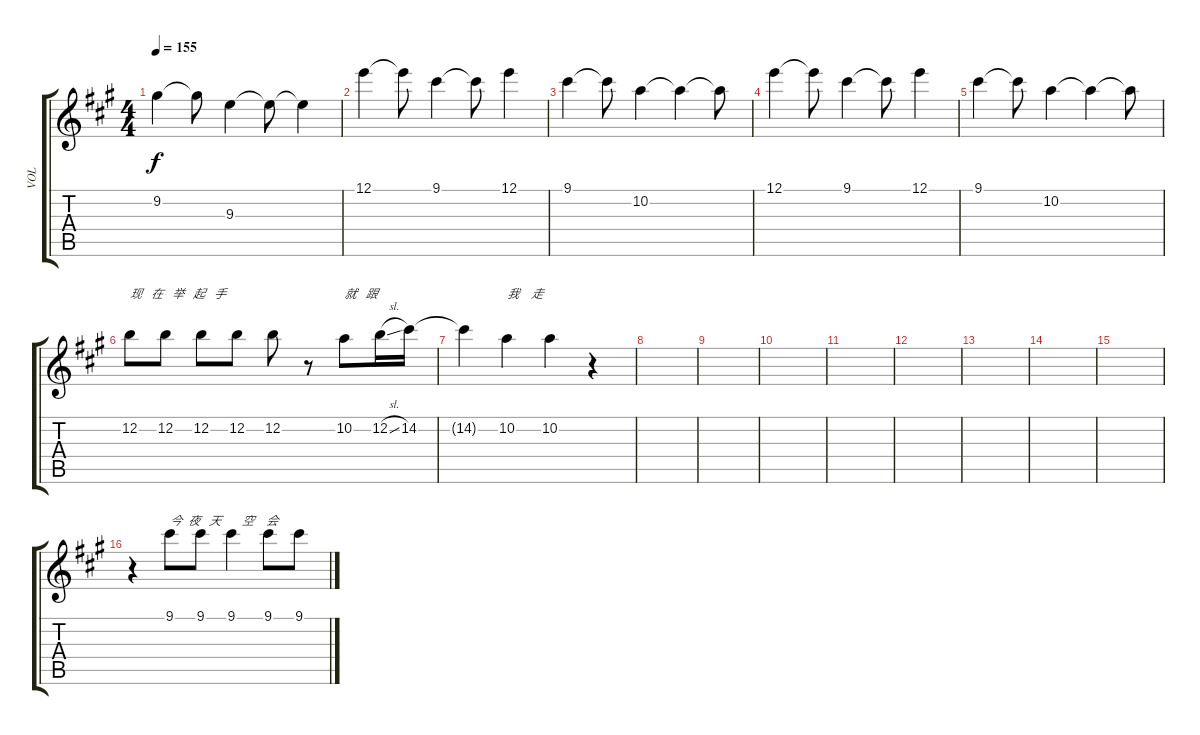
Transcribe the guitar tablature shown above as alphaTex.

\track ("VOL" "VOL") {instrument distortionguitar}
\staff {score tabs}
\tuning (E4 B3 G3 D3 A2 E2) {hide}
\ts (4 4)
\tempo 155
\clef g2
\ks a
9.2.4{dy f} 9.2{t}.8 9.3.4 9.3{t}.8 9.3{t}.4 |
12.1.4 12.1{t}.8 9.1.4 9.1{t}.8 12.1.4 |
9.1.4 9.1{t}.8 10.2.4 10.2{t}.4 10.2{t}.8 |
12.1.4 12.1{t}.8 9.1.4 9.1{t}.8 12.1.4 |
9.1.4 9.1{t}.8 10.2.4 10.2{t}.4 10.2{t}.8 |
12.2.8{txt "现   在   举   起   手"} 12.2.8 12.2.8 12.2.8 12.2.8 r.8 10.2.8{txt "就   跟"} 12.2{sl}.16 14.2.16 |
14.2{t}.4 10.2.4{txt "我    走"} 10.2.4 r.4 |
|
|
|
|
|
|
|
|
r.4 9.1.8{txt "今  夜   天       空    会"} 9.1.8 9.1.4 9.1.8 9.1.8
